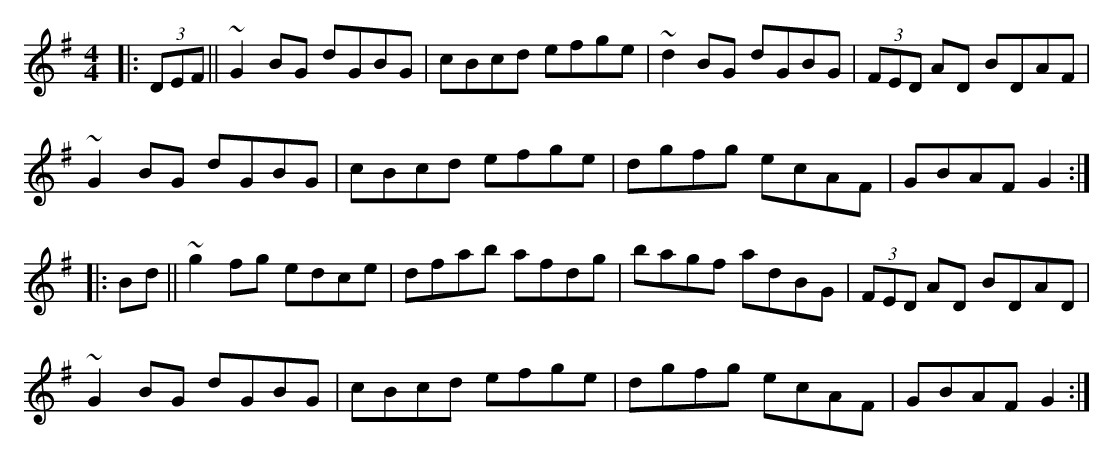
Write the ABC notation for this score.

X:1
M:4/4
K:G
|:(3DEF||~G2BG dGBG|cBcd efge|~d2BG dGBG|(3FED AD BDAF|
~G2BG dGBG|cBcd efge|dgfg ecAF|GBAF G2:|
|:Bd||~g2fg edce|dfab afdg|bagf adBG|(3FED AD BDAD|
~G2BG dGBG|cBcd efge|dgfg ecAF|GBAF G2:|
